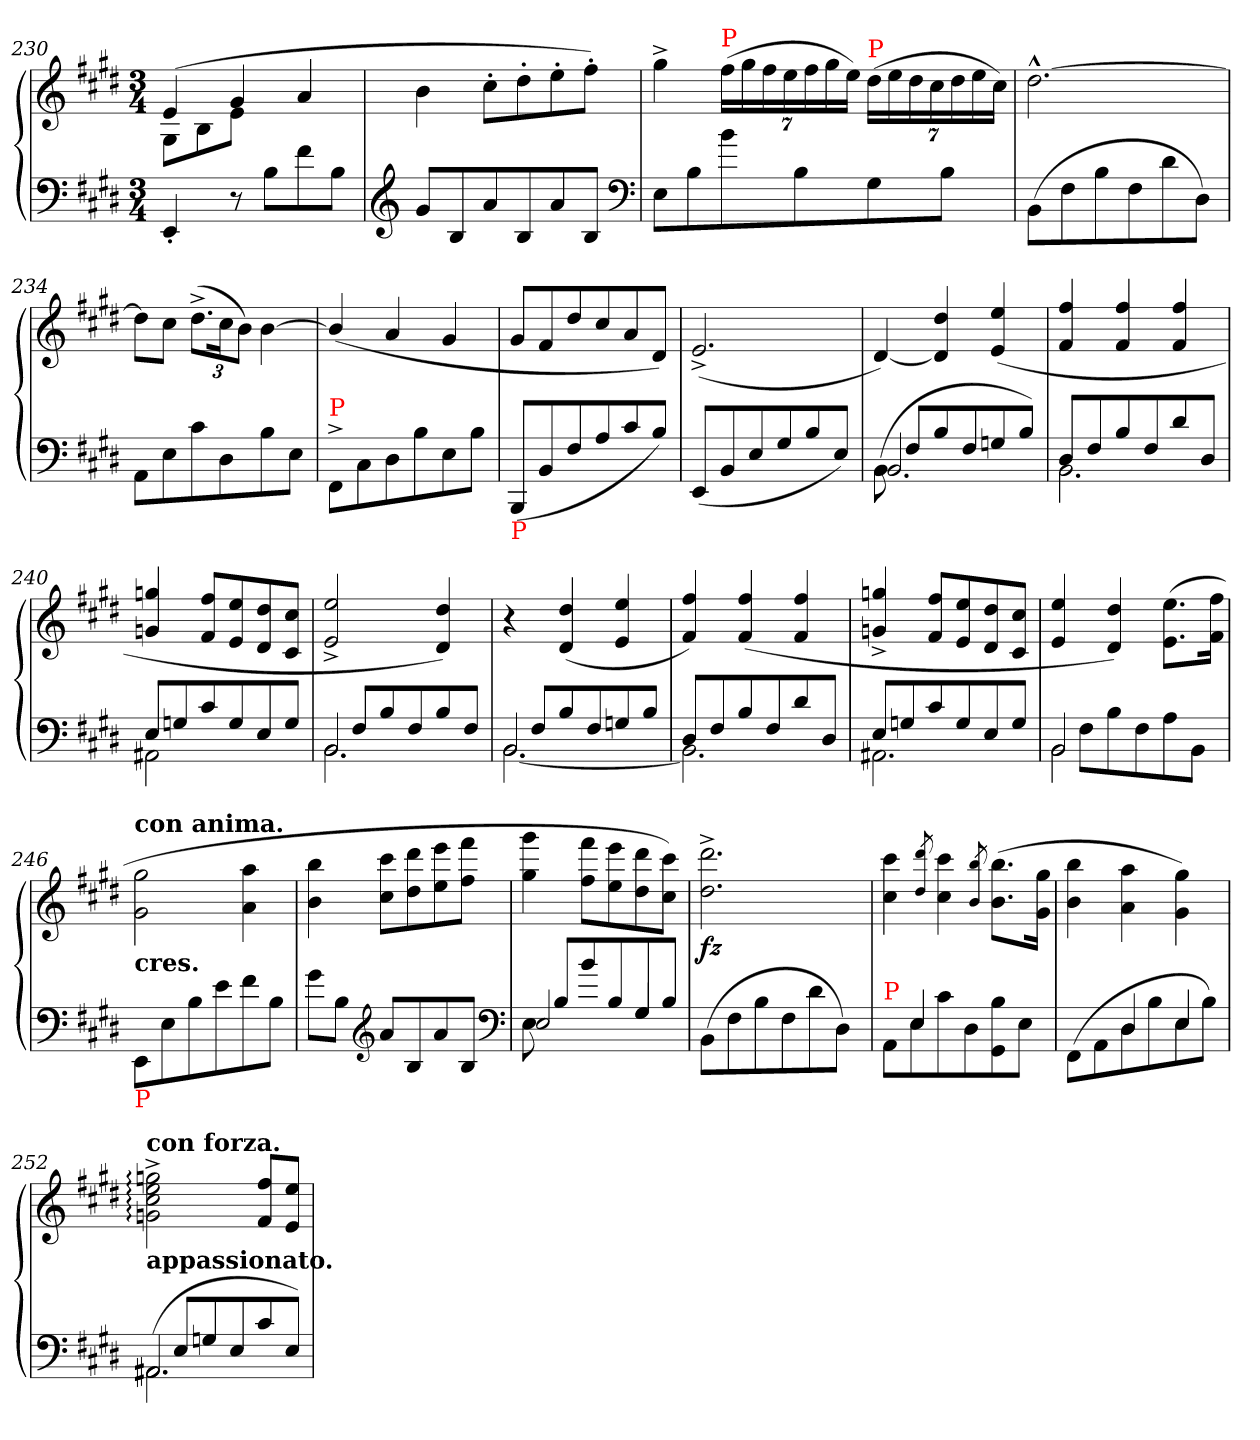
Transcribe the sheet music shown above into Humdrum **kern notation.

**kern	**kern	**dynam
*part1	*part1	*part1
*staff2	*staff1	*staff1/2
*clefF4	*clefG2	*
*k[f#c#g#d#]	*k[f#c#g#d#]	*
*M3/4	*M3/4	*
=230	=230	=230
*	*^	*
4EE'<	(>4e	8G#L	.
.	.	8B	.
8r	4g#	8eJ	.
8BL	.	8ryy	.
8f#	4a	4ryy	.
8BJ	.	.	.
*	*v	*v	*
=231	=231	=231
*clefG2	*	*
8g#L	4b	.
8B	.	.
8a	8cc#'L	.
8B	8dd#'	.
8a	8ee'	.
8BJ	8ff#'J)	.
*clefF4	*	*
=232	=232	=232
8EL	4gg#^<	.
8B	.	.
*	*Xbrackettup	*
!	!LO:TX:a:color=red:t=P	!
8b	(>28ff#LL	.
.	28gg#	.
.	28ff#	.
.	28ee	.
8B	.	.
.	28ff#	.
.	28gg#	.
.	28eeJJ)	.
!	!LO:TX:a:color=red:t=P	!
8G#	(>28dd#LL	.
.	28ee	.
.	28dd#	.
.	28cc#	.
8BJ	.	.
.	28dd#	.
.	28ee	.
.	28cc#JJ)	.
=233	=233	=233
(>8BBL	[2.dd#^^	.
8F#	.	.
8B	.	.
8F#	.	.
8d#	.	.
8D#J)	.	.
=234	=234	=234
8AAL	8dd#L]	.
8E	8cc#J	.
8c#	(>12.dd#^>L	.
8D#	24cc#k	.
.	12bJ)	.
8B	[4b	.
8EJ	.	.
=235	=235	=235
!LO:TX:a:color=red:t=P	!	!
8FF#^>L	(<4b/]	.
8C#	.	.
8D#	4a/	.
8B	.	.
8E	4g#/	.
8BJ	.	.
=236	=236	=236
!LO:TX:b:color=red:t=P	!	!
(>8BBBL	8g#L	.
8BB	8f#	.
8F#	8dd#	.
8A	8cc#	.
8c#	8a	.
8BJ)	8d#J)	.
=237	=237	=237
(>8EEL	(<2.e^>	.
8BB	.	.
8E	.	.
8G#	.	.
8B	.	.
8EJ)	.	.
=238	=238	=238
!LO:N:vis=2.	!	!
*^	*	*
(>8BB\	2.BB/	[4d#)	.
8F#L	.	.	.
8B	.	4dd# 4d#]	.
8F#	.	.	.
8Gn	.	(>4ee 4e	.
8BJ)	.	.	.
=239	=239	=239	=239
8D#L	2.BB	4ff#/ 4f#/	.
8F#	.	.	.
8B	.	4ff#/ 4f#/	.
8F#	.	.	.
8d#	.	4ff#/ 4f#/	.
8D#J	.	.	.
=240	=240	=240	=240
!	!LO:N:vis=2	!	!
8EL	2.AA#X	4ggn/ 4gn/	.
8Gn	.	.	.
8c#	.	8ff# 8f#L	.
8G	.	8ee 8e	.
8E	.	8dd# 8d#	.
8GJ	.	8cc# 8c#J	.
=241	=241	=241	=241
!LO:N:vis=2.	!	!	!
8BB\	2.BB/	2ee^< 2e^<	.
8F#L	.	.	.
8B	.	.	.
8F#	.	.	.
8B	.	4dd# 4d#)	.
8F#J	.	.	.
=242	=242	=242	=242
!LO:N:vis=2.	!	!	!
8BB\	[2.BB/	4r	.
8F#L	.	.	.
8B	.	(>4dd# 4d#	.
8F#	.	.	.
8Gn	.	4ee 4e	.
8BJ	.	.	.
=243	=243	=243	=243
8D#L	2.BB]	4ff#/ 4f#/)	.
8F#	.	.	.
8B	.	(>4ff#/ 4f#/	.
8F#	.	.	.
8d#	.	4ff#/ 4f#/	.
8D#J	.	.	.
=244	=244	=244	=244
8EL	2.AA#X	4ggn^</ 4gn^</	.
8Gn	.	.	.
8c#	.	8ff# 8f#L	.
8G	.	8ee 8e	.
8E	.	8dd# 8d#	.
8GJ	.	8cc# 8c#J	.
=245	=245	=245	=245
!LO:N:vis=2	!	!	!
8BB\	2BB/	4ee 4e	.
8F#\L	.	.	.
8B\	.	4dd# 4d#)	.
8F#\	.	.	.
8A\	4ryy	(>8.ee 8.eL	.
8BB\J	.	.	.
.	.	16ff# 16f#Jk	.
*v	*v	*	*
=246	=246	=246
!	!LO:TX:c:B:t=cres.	!
!	!LO:TX:a:B:t=con anima.	!
!LO:TX:b:color=red:t=P	!	!
8EEL	2gg# 2g#	.
8E	.	.
8B	.	.
8e	.	.
8f#	4aa 4a	.
8BJ	.	.
=247	=247	=247
8g#L	4bb 4b	.
8BJ	.	.
*clefG2	*	*
8aL	8ccc# 8cc#L	.
8B	8ddd# 8dd#	.
8a	8eee 8ee	.
8BJ	8fff# 8ff#J	.
*clefF4	*	*
=248	=248	=248
!LO:N:vis=2	!	!
*^	*	*
8E\	2E/	4ggg# 4gg#	.
8BL	.	.	.
8b	.	8fff# 8ff#L	.
8B	.	8eee 8ee	.
8G#	4G#/	8ddd# 8dd#	.
8BJ	.	8ccc# 8cc#J)	.
*v	*v	*	*
=249	=249	=249
*	*^	*
(>8BBL	2.ddd#^< 2.dd#^<	2ryy	fz
8F#	.	.	.
8B	.	.	.
8F#	.	.	.
8d#	.	8.ryy	.
8D#J)	.	.	.
.	.	16ryy	.
=250	=250	=250	=250
*^	*	*	*
!LO:TX:a:color=red:t=P	!	!	!	!
*	*	*v	*v	*
8AA\L	8ryy	4ccc# 4cc#	.
8E\	4E/	.	.
.	.	8qddd#/ 8qdd#/	.
8c#\	.	4ccc# 4cc#	.
8D#\	4.ryy	.	.
.	.	8qbb/ 8qb/	.
8B\ 8GG#\	.	(>8.bb 8.bL	.
8E\J	.	.	.
.	.	16gg# 16g#Jk	.
=251	=251	=251	=251
(>8FF#\L	4ryy	4bb 4b	.
8AA\	.	.	.
8D#\	4D#/	4aa 4a	.
8B\	.	.	.
8E\	4E/	4gg# 4g#)	.
8B\J)	.	.	.
=252	=252	=252	=252
!	!	!LO:TX:a:B:t=con forza.	!
!LO:TX:a:B:t=appassionato.	!	!	!
!LO:N:vis=2.	!	!	!
(>8AA#X\	2.AA#X/	2ggn:^> 2ee:^> 2cc#:^> 2gn:^>	.
8EL	.	.	.
8Gn	.	.	.
8E	.	.	.
8c#	.	8ff#/ 8f#/L	.
8EJ)	.	8ee 8eJ	.
*v	*v	*	*
=	=	=
*-	*-	*-
